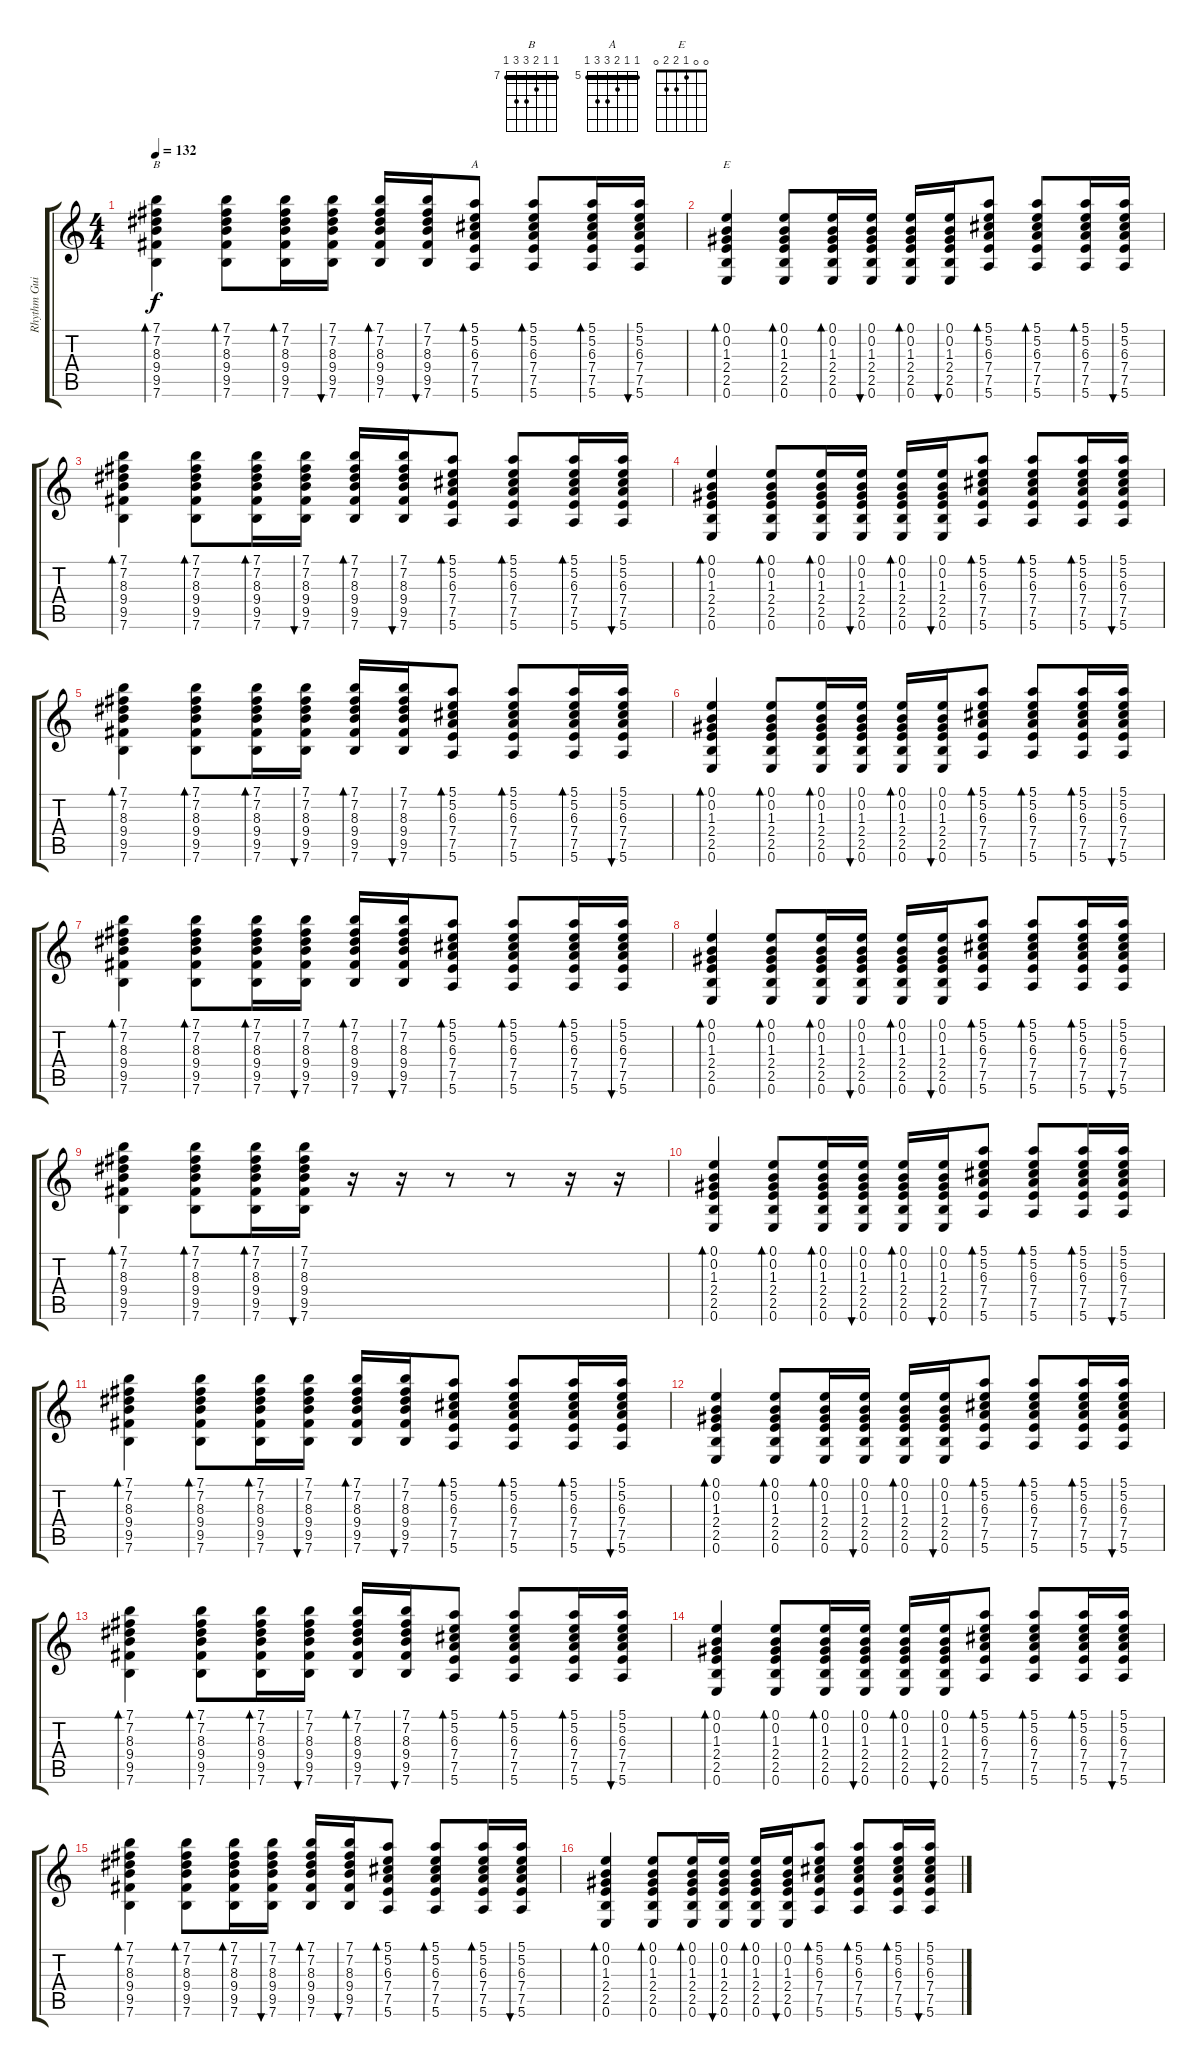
\track ("Rhythm Guitar" "Rhythm Gui") {instrument acousticguitarsteel}
\staff {score tabs}
\tuning (E4 B3 G3 D3 A2 E2) {hide}
\chord ("B" 7 7 8 9 9 7) {firstfret 7 barre 7}
\chord ("A" 5 5 6 7 7 5) {firstfret 5 barre 5}
\chord ("E" 0 0 1 2 2 0)
\ts (4 4)
\tempo 132
\clef g2
\ks c
(7.1 7.2 8.3 9.4 9.5 7.6).4{bd 30 ch "B" dy f} (7.1 7.2 8.3 9.4 9.5 7.6).8{bd 30} (7.1 7.2 8.3 9.4 9.5 7.6).16{bd 30} (7.1 7.2 8.3 9.4 9.5 7.6).16{bu 30} (7.1 7.2 8.3 9.4 9.5 7.6).16{bd 30} (7.1 7.2 8.3 9.4 9.5 7.6).16{bu 30} (5.1 5.2 6.3 7.4 7.5 5.6).8{bd 30 ch "A"} (5.1 5.2 6.3 7.4 7.5 5.6).8{bd 30} (5.1 5.2 6.3 7.4 7.5 5.6).16{bd 30} (5.1 5.2 6.3 7.4 7.5 5.6).16{bu 30} |
(0.1 0.2 1.3 2.4 2.5 0.6).4{bd 30 ch "E"} (0.1 0.2 1.3 2.4 2.5 0.6).8{bd 30} (0.1 0.2 1.3 2.4 2.5 0.6).16{bd 30} (0.1 0.2 1.3 2.4 2.5 0.6).16{bu 30} (0.1 0.2 1.3 2.4 2.5 0.6).16{bd 30} (0.1 0.2 1.3 2.4 2.5 0.6).16{bu 30} (5.1 5.2 6.3 7.4 7.5 5.6).8{bd 30} (5.1 5.2 6.3 7.4 7.5 5.6).8{bd 30} (5.1 5.2 6.3 7.4 7.5 5.6).16{bd 30} (5.1 5.2 6.3 7.4 7.5 5.6).16{bu 30} |
(7.1 7.2 8.3 9.4 9.5 7.6).4{bd 30} (7.1 7.2 8.3 9.4 9.5 7.6).8{bd 30} (7.1 7.2 8.3 9.4 9.5 7.6).16{bd 30} (7.1 7.2 8.3 9.4 9.5 7.6).16{bu 30} (7.1 7.2 8.3 9.4 9.5 7.6).16{bd 30} (7.1 7.2 8.3 9.4 9.5 7.6).16{bu 30} (5.1 5.2 6.3 7.4 7.5 5.6).8{bd 30} (5.1 5.2 6.3 7.4 7.5 5.6).8{bd 30} (5.1 5.2 6.3 7.4 7.5 5.6).16{bd 30} (5.1 5.2 6.3 7.4 7.5 5.6).16{bu 30} |
(0.1 0.2 1.3 2.4 2.5 0.6).4{bd 30} (0.1 0.2 1.3 2.4 2.5 0.6).8{bd 30} (0.1 0.2 1.3 2.4 2.5 0.6).16{bd 30} (0.1 0.2 1.3 2.4 2.5 0.6).16{bu 30} (0.1 0.2 1.3 2.4 2.5 0.6).16{bd 30} (0.1 0.2 1.3 2.4 2.5 0.6).16{bu 30} (5.1 5.2 6.3 7.4 7.5 5.6).8{bd 30} (5.1 5.2 6.3 7.4 7.5 5.6).8{bd 30} (5.1 5.2 6.3 7.4 7.5 5.6).16{bd 30} (5.1 5.2 6.3 7.4 7.5 5.6).16{bu 30} |
(7.1 7.2 8.3 9.4 9.5 7.6).4{bd 30} (7.1 7.2 8.3 9.4 9.5 7.6).8{bd 30} (7.1 7.2 8.3 9.4 9.5 7.6).16{bd 30} (7.1 7.2 8.3 9.4 9.5 7.6).16{bu 30} (7.1 7.2 8.3 9.4 9.5 7.6).16{bd 30} (7.1 7.2 8.3 9.4 9.5 7.6).16{bu 30} (5.1 5.2 6.3 7.4 7.5 5.6).8{bd 30} (5.1 5.2 6.3 7.4 7.5 5.6).8{bd 30} (5.1 5.2 6.3 7.4 7.5 5.6).16{bd 30} (5.1 5.2 6.3 7.4 7.5 5.6).16{bu 30} |
(0.1 0.2 1.3 2.4 2.5 0.6).4{bd 30} (0.1 0.2 1.3 2.4 2.5 0.6).8{bd 30} (0.1 0.2 1.3 2.4 2.5 0.6).16{bd 30} (0.1 0.2 1.3 2.4 2.5 0.6).16{bu 30} (0.1 0.2 1.3 2.4 2.5 0.6).16{bd 30} (0.1 0.2 1.3 2.4 2.5 0.6).16{bu 30} (5.1 5.2 6.3 7.4 7.5 5.6).8{bd 30} (5.1 5.2 6.3 7.4 7.5 5.6).8{bd 30} (5.1 5.2 6.3 7.4 7.5 5.6).16{bd 30} (5.1 5.2 6.3 7.4 7.5 5.6).16{bu 30} |
(7.1 7.2 8.3 9.4 9.5 7.6).4{bd 30} (7.1 7.2 8.3 9.4 9.5 7.6).8{bd 30} (7.1 7.2 8.3 9.4 9.5 7.6).16{bd 30} (7.1 7.2 8.3 9.4 9.5 7.6).16{bu 30} (7.1 7.2 8.3 9.4 9.5 7.6).16{bd 30} (7.1 7.2 8.3 9.4 9.5 7.6).16{bu 30} (5.1 5.2 6.3 7.4 7.5 5.6).8{bd 30} (5.1 5.2 6.3 7.4 7.5 5.6).8{bd 30} (5.1 5.2 6.3 7.4 7.5 5.6).16{bd 30} (5.1 5.2 6.3 7.4 7.5 5.6).16{bu 30} |
(0.1 0.2 1.3 2.4 2.5 0.6).4{bd 30} (0.1 0.2 1.3 2.4 2.5 0.6).8{bd 30} (0.1 0.2 1.3 2.4 2.5 0.6).16{bd 30} (0.1 0.2 1.3 2.4 2.5 0.6).16{bu 30} (0.1 0.2 1.3 2.4 2.5 0.6).16{bd 30} (0.1 0.2 1.3 2.4 2.5 0.6).16{bu 30} (5.1 5.2 6.3 7.4 7.5 5.6).8{bd 30} (5.1 5.2 6.3 7.4 7.5 5.6).8{bd 30} (5.1 5.2 6.3 7.4 7.5 5.6).16{bd 30} (5.1 5.2 6.3 7.4 7.5 5.6).16{bu 30} |
(7.1 7.2 8.3 9.4 9.5 7.6).4{bd 30} (7.1 7.2 8.3 9.4 9.5 7.6).8{bd 30} (7.1 7.2 8.3 9.4 9.5 7.6).16{bd 30} (7.1 7.2 8.3 9.4 9.5 7.6).16{bu 30} r.16 r.16 r.8 r.8 r.16 r.16 |
(0.1 0.2 1.3 2.4 2.5 0.6).4{bd 30} (0.1 0.2 1.3 2.4 2.5 0.6).8{bd 30} (0.1 0.2 1.3 2.4 2.5 0.6).16{bd 30} (0.1 0.2 1.3 2.4 2.5 0.6).16{bu 30} (0.1 0.2 1.3 2.4 2.5 0.6).16{bd 30} (0.1 0.2 1.3 2.4 2.5 0.6).16{bu 30} (5.1 5.2 6.3 7.4 7.5 5.6).8{bd 30} (5.1 5.2 6.3 7.4 7.5 5.6).8{bd 30} (5.1 5.2 6.3 7.4 7.5 5.6).16{bd 30} (5.1 5.2 6.3 7.4 7.5 5.6).16{bu 30} |
(7.1 7.2 8.3 9.4 9.5 7.6).4{bd 30} (7.1 7.2 8.3 9.4 9.5 7.6).8{bd 30} (7.1 7.2 8.3 9.4 9.5 7.6).16{bd 30} (7.1 7.2 8.3 9.4 9.5 7.6).16{bu 30} (7.1 7.2 8.3 9.4 9.5 7.6).16{bd 30} (7.1 7.2 8.3 9.4 9.5 7.6).16{bu 30} (5.1 5.2 6.3 7.4 7.5 5.6).8{bd 30} (5.1 5.2 6.3 7.4 7.5 5.6).8{bd 30} (5.1 5.2 6.3 7.4 7.5 5.6).16{bd 30} (5.1 5.2 6.3 7.4 7.5 5.6).16{bu 30} |
(0.1 0.2 1.3 2.4 2.5 0.6).4{bd 30} (0.1 0.2 1.3 2.4 2.5 0.6).8{bd 30} (0.1 0.2 1.3 2.4 2.5 0.6).16{bd 30} (0.1 0.2 1.3 2.4 2.5 0.6).16{bu 30} (0.1 0.2 1.3 2.4 2.5 0.6).16{bd 30} (0.1 0.2 1.3 2.4 2.5 0.6).16{bu 30} (5.1 5.2 6.3 7.4 7.5 5.6).8{bd 30} (5.1 5.2 6.3 7.4 7.5 5.6).8{bd 30} (5.1 5.2 6.3 7.4 7.5 5.6).16{bd 30} (5.1 5.2 6.3 7.4 7.5 5.6).16{bu 30} |
(7.1 7.2 8.3 9.4 9.5 7.6).4{bd 30} (7.1 7.2 8.3 9.4 9.5 7.6).8{bd 30} (7.1 7.2 8.3 9.4 9.5 7.6).16{bd 30} (7.1 7.2 8.3 9.4 9.5 7.6).16{bu 30} (7.1 7.2 8.3 9.4 9.5 7.6).16{bd 30} (7.1 7.2 8.3 9.4 9.5 7.6).16{bu 30} (5.1 5.2 6.3 7.4 7.5 5.6).8{bd 30} (5.1 5.2 6.3 7.4 7.5 5.6).8{bd 30} (5.1 5.2 6.3 7.4 7.5 5.6).16{bd 30} (5.1 5.2 6.3 7.4 7.5 5.6).16{bu 30} |
(0.1 0.2 1.3 2.4 2.5 0.6).4{bd 30} (0.1 0.2 1.3 2.4 2.5 0.6).8{bd 30} (0.1 0.2 1.3 2.4 2.5 0.6).16{bd 30} (0.1 0.2 1.3 2.4 2.5 0.6).16{bu 30} (0.1 0.2 1.3 2.4 2.5 0.6).16{bd 30} (0.1 0.2 1.3 2.4 2.5 0.6).16{bu 30} (5.1 5.2 6.3 7.4 7.5 5.6).8{bd 30} (5.1 5.2 6.3 7.4 7.5 5.6).8{bd 30} (5.1 5.2 6.3 7.4 7.5 5.6).16{bd 30} (5.1 5.2 6.3 7.4 7.5 5.6).16{bu 30} |
(7.1 7.2 8.3 9.4 9.5 7.6).4{bd 30} (7.1 7.2 8.3 9.4 9.5 7.6).8{bd 30} (7.1 7.2 8.3 9.4 9.5 7.6).16{bd 30} (7.1 7.2 8.3 9.4 9.5 7.6).16{bu 30} (7.1 7.2 8.3 9.4 9.5 7.6).16{bd 30} (7.1 7.2 8.3 9.4 9.5 7.6).16{bu 30} (5.1 5.2 6.3 7.4 7.5 5.6).8{bd 30} (5.1 5.2 6.3 7.4 7.5 5.6).8{bd 30} (5.1 5.2 6.3 7.4 7.5 5.6).16{bd 30} (5.1 5.2 6.3 7.4 7.5 5.6).16{bu 30} |
(0.1 0.2 1.3 2.4 2.5 0.6).4{bd 30} (0.1 0.2 1.3 2.4 2.5 0.6).8{bd 30} (0.1 0.2 1.3 2.4 2.5 0.6).16{bd 30} (0.1 0.2 1.3 2.4 2.5 0.6).16{bu 30} (0.1 0.2 1.3 2.4 2.5 0.6).16{bd 30} (0.1 0.2 1.3 2.4 2.5 0.6).16{bu 30} (5.1 5.2 6.3 7.4 7.5 5.6).8{bd 30} (5.1 5.2 6.3 7.4 7.5 5.6).8{bd 30} (5.1 5.2 6.3 7.4 7.5 5.6).16{bd 30} (5.1 5.2 6.3 7.4 7.5 5.6).16{bu 30}
